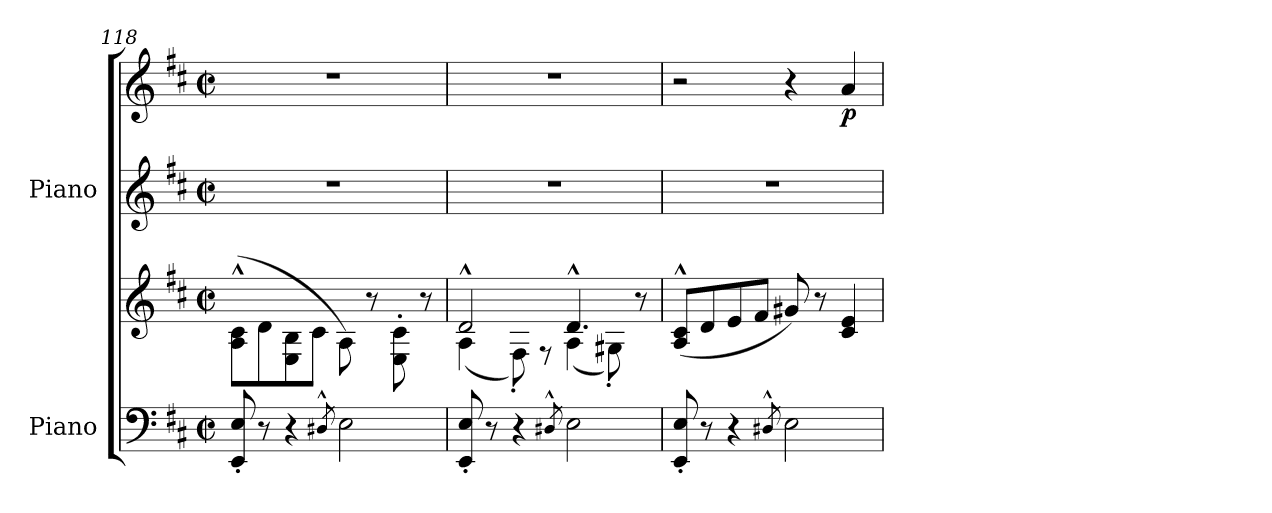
**kern	**kern	**kern	**kern	**dynam
*part2	*part2	*part1	*part1	*part1
*staff4	*staff3	*staff2	*staff1	*staff1/2
*I"Piano	*	*I"Piano	*	*
*I'Pno.	*	*I'Pno.	*	*
*clefF4	*clefG2	*clefG2	*clefG2	*
*k[f#c#]	*k[f#c#]	*k[f#c#]	*k[f#c#]	*
*M2/2	*M2/2	*M2/2	*M2/2	*
*met(c|)	*met(c|)	*met(c|)	*met(c|)	*
=118	=118	=118	=118	=118
8EE/' 8E/'	(>8A\^^ 8c#\^^L	1r	1r	.
8r	8d\	.	.	.
4r	8E\ 8B\	.	.	.
.	8c#\J	.	.	.
8qD#X^^/	.	.	.	.
2E\	8A\)	.	.	.
.	8r	.	.	.
.	8E\' 8c#\'	.	.	.
.	8r	.	.	.
=119	=119	=119	=119	=119
*	*^	*	*	*
8EE/' 8E/'	2d^^/	(<4A\	1r	1r	.
8r	.	.	.	.	.
4r	.	8F#'\)	.	.	.
.	.	8r	.	.	.
8qD#X^^/	.	.	.	.	.
2E\	4.d^^/	(<4A\	.	.	.
.	.	8G#X'\)	.	.	.
.	8r	8ryy	.	.	.
*	*v	*v	*	*	*
!!LO:LB:g=z
=120	=120	=120	=120	=120
8EE/' 8E/'	(<8A/^^ 8c#/^^L	1r	2r	.
8r	8d/	.	.	.
4r	8e/	.	.	.
.	8f#/J	.	.	.
8qD#X^^/	.	.	.	.
2E\	8g#X/)	.	4r	.
.	8r	.	.	.
!	!	!	!	!LO:DY:b
.	4c#/ 4e/	.	4a/	p
=	=	=	=	=
*-	*-	*-	*-	*-
